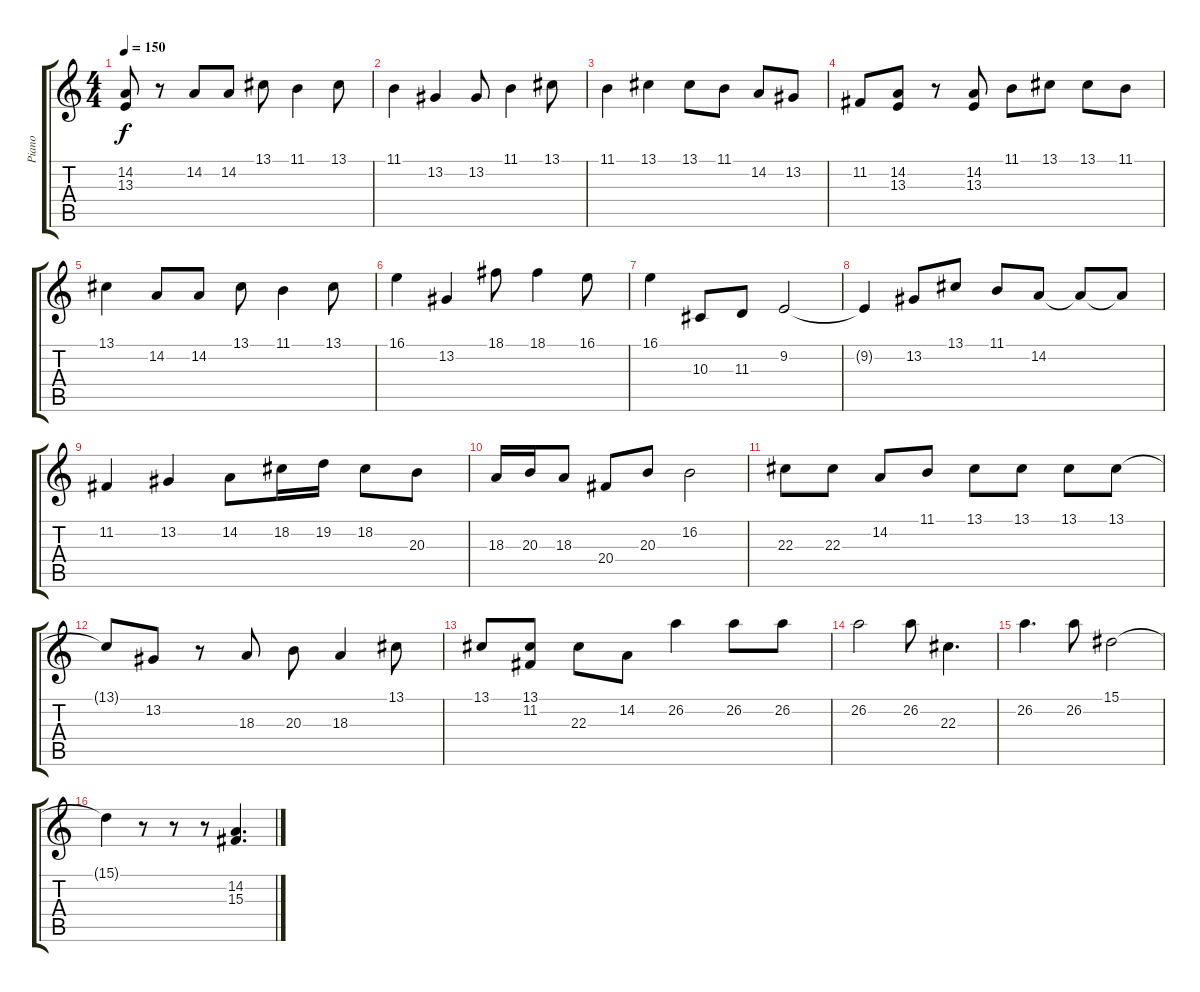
\track ("Piano" "Piano") {instrument acousticgrandpiano}
\staff {score tabs}
\tuning (C4 G3 Eb3 Bb2 F2 C2) {hide}
\ts (4 4)
\tempo 150
\clef g2
\ks c
(14.2 13.3).8{dy f} r.8 14.2.8 14.2.8 13.1.8 11.1.4 13.1.8 |
11.1.4 13.2.4 13.2.8 11.1.4 13.1.8 |
11.1.4 13.1.4 13.1.8 11.1.8 14.2.8 13.2.8 |
11.2.8 (14.2 13.3).8 r.8 (14.2 13.3).8 11.1.8 13.1.8 13.1.8 11.1.8 |
13.1.4 14.2.8 14.2.8 13.1.8 11.1.4 13.1.8 |
16.1.4 13.2.4 18.1.8 18.1.4 16.1.8 |
16.1.4 10.3.8 11.3.8 9.2.2 |
9.2{t}.4 13.2.8 13.1.8 11.1.8 14.2.8 14.2{t}.8 14.2{t}.8 |
11.2.4 13.2.4 14.2.8 18.2.16 19.2.16 18.2.8 20.3.8 |
18.3.16 20.3.16 18.3.8 20.4.8 20.3.8 16.2.2 |
22.3.8 22.3.8 14.2.8 11.1.8 13.1.8 13.1.8 13.1.8 13.1.8 |
13.1{t}.8 13.2.8 r.8 18.3.8 20.3.8 18.3.4 13.1.8 |
13.1.8 (13.1 11.2).8 22.3.8 14.2.8 26.2.4 26.2.8 26.2.8 |
26.2.2 26.2.8 22.3.4{d} |
26.2.4{d} 26.2.8 15.1.2 |
15.1{t}.4 r.8 r.8 r.8 (14.2 15.3).4{d}
